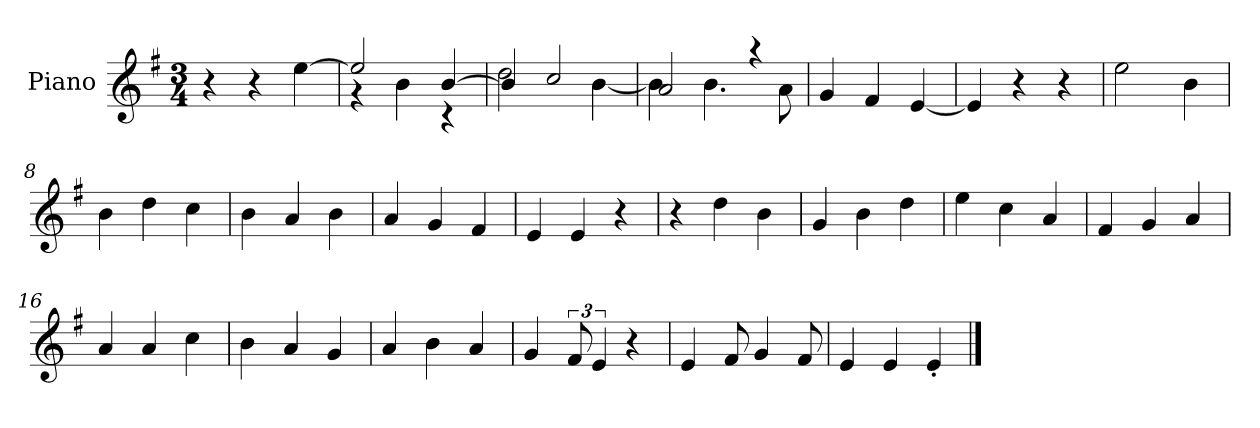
**kern
*part1
*staff1
*I"Piano
*I'P-no
*clefG2
*k[f#]
*M3/4
*MM174
=1
4r
4r
[4ee\
=2
*^
2ee/]	4r
.	4b\
[4b/	4r
=3	=3
4b/]	2dd\
2cc/	.
.	[4b\
=4	=4
2a/	4b\]
.	4.b\
4r	.
.	8a\
*v	*v
=5
4g/
4f#/
[4e/
=6
4e/]
4r
4r
=7
2ee\
4b\
=8
4b\
4dd\
4cc\
=9
4b\
4a/
4b\
=10
4a/
4g/
4f#/
!!LO:LB:g=z
=11
4e/
4e/
4r
=12
4r
4dd\
4b\
=13
4g/
4b\
4dd\
=14
4ee\
4cc\
4a/
=15
4f#/
4g/
4a/
=16
4a/
4a/
4cc\
=17
4b\
4a/
4g/
=18
4a/
4b\
4a/
=19
4g/
12f#/
6e/
4r
=20
4e/
8f#/
4g/
8f#/
!!LO:LB:g=z
=21
4e/
4e/
4e'/
==
*-
